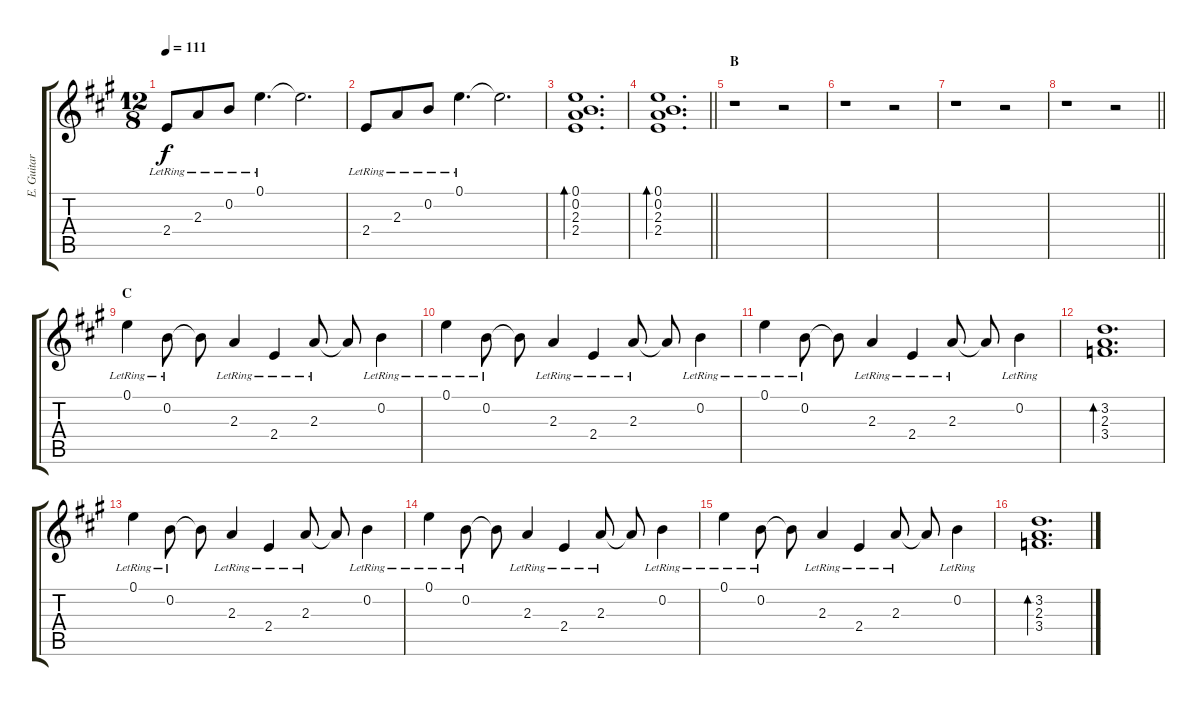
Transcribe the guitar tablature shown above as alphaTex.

\track ("E. Guitar I" "E. Guitar ") {instrument electricguitarclean}
\staff {score tabs}
\tuning (E4 B3 G3 D3 A2 D2) {hide}
\ts (12 8)
\tempo 111
\clef g2
\ks a
2.4{lr}.8{dy f} 2.3{lr}.8 0.2{lr}.8 0.1{lr}.4{d} 0.1{t}.2{d} |
2.4{lr}.8 2.3{lr}.8 0.2{lr}.8 0.1{lr}.4{d} 0.1{t}.2{d} |
(0.1 0.2 2.3 2.4).1{d bd 120} |
\barLineRight lightlight
(0.1 0.2 2.3 2.4).1{d bd 120} |
\section ("" "B")
r.1 r.2 |
r.1 r.2 |
r.1 r.2 |
\barLineRight lightlight
r.1 r.2 |
\section ("" "C")
0.1{lr}.4 0.2{lr}.8 0.2{t}.8 2.3{lr}.4 2.4{lr}.4 2.3{lr}.8 2.3{t}.8 0.2{lr}.4 |
0.1{lr}.4 0.2{lr}.8 0.2{t}.8 2.3{lr}.4 2.4{lr}.4 2.3{lr}.8 2.3{t}.8 0.2{lr}.4 |
0.1{lr}.4 0.2{lr}.8 0.2{t}.8 2.3{lr}.4 2.4{lr}.4 2.3{lr}.8 2.3{t}.8 0.2{lr}.4 |
(3.2 2.3 3.4).1{d bd 120} |
0.1{lr}.4 0.2{lr}.8 0.2{t}.8 2.3{lr}.4 2.4{lr}.4 2.3{lr}.8 2.3{t}.8 0.2{lr}.4 |
0.1{lr}.4 0.2{lr}.8 0.2{t}.8 2.3{lr}.4 2.4{lr}.4 2.3{lr}.8 2.3{t}.8 0.2{lr}.4 |
0.1{lr}.4 0.2{lr}.8 0.2{t}.8 2.3{lr}.4 2.4{lr}.4 2.3{lr}.8 2.3{t}.8 0.2{lr}.4 |
(3.2 2.3 3.4).1{d bd 120}
